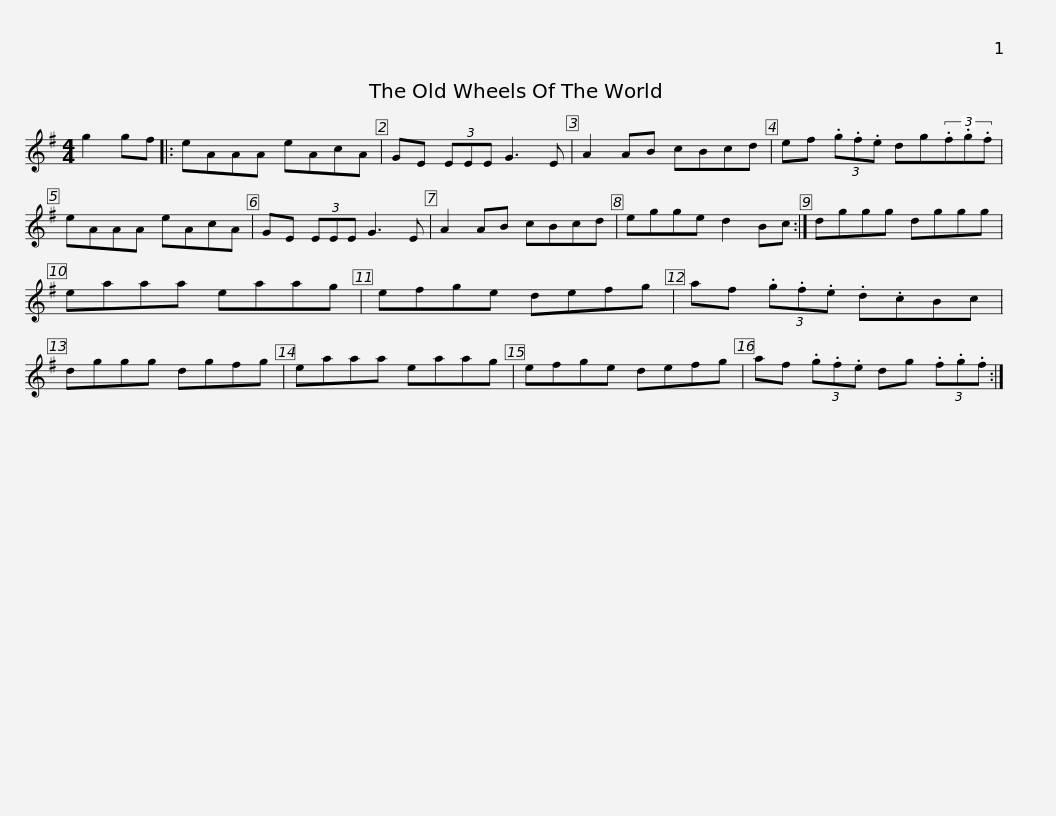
X:1
L:1/8
M:4/4
I:linebreak $
K:G
V:1 treble
V:1
 g2 gf |: eAAA eAcA | GE (3EEE G3 E | A2 AB cBcd | ef (3.g.f.e dg(3.f.g.f | %5
 eAAA eAcA |$ GE (3EEE G3 E | A2 AB cBcd | egge d2 Bc :| dggg dggg | %10
 eaaa eaag |$ efge defg | af (3.g.f.e .d.cBc | dggg dgfg | eaaa eaag | %15
 efge defg |$ af (3.g.f.e dg (3.f.g.f :| %17
